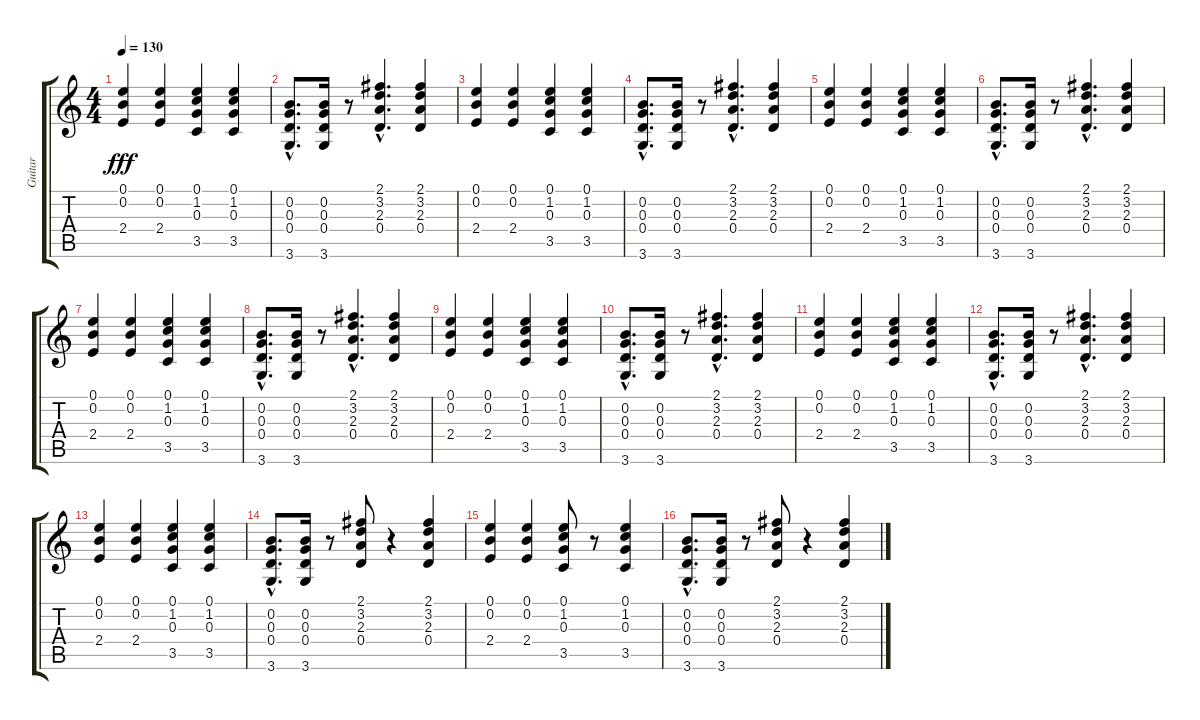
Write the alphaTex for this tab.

\track ("Guitar" "Guitar") {instrument acousticguitarsteel}
\staff {score tabs}
\tuning (E4 B3 G3 D3 A2 E2) {hide}
\ts (4 4)
\tempo 130
\clef g2
\ks c
(0.1 0.2 2.4).4{dy fff} (0.1 0.2 2.4).4 (0.1 1.2 0.3 3.5).4 (0.1 1.2 0.3 3.5).4 |
(0.2{hac} 0.3{hac} 0.4{hac} 3.6{hac}).8{d} (0.2 0.3 0.4 3.6).16 r.8 (2.1{hac} 3.2{hac} 2.3{hac} 0.4{hac}).4{d} (2.1 3.2 2.3 0.4).4 |
(0.1 0.2 2.4).4 (0.1 0.2 2.4).4 (0.1 1.2 0.3 3.5).4 (0.1 1.2 0.3 3.5).4 |
(0.2{hac} 0.3{hac} 0.4{hac} 3.6{hac}).8{d} (0.2 0.3 0.4 3.6).16 r.8 (2.1{hac} 3.2{hac} 2.3{hac} 0.4{hac}).4{d} (2.1 3.2 2.3 0.4).4 |
(0.1 0.2 2.4).4 (0.1 0.2 2.4).4 (0.1 1.2 0.3 3.5).4 (0.1 1.2 0.3 3.5).4 |
(0.2{hac} 0.3{hac} 0.4{hac} 3.6{hac}).8{d} (0.2 0.3 0.4 3.6).16 r.8 (2.1{hac} 3.2{hac} 2.3{hac} 0.4{hac}).4{d} (2.1 3.2 2.3 0.4).4 |
(0.1 0.2 2.4).4 (0.1 0.2 2.4).4 (0.1 1.2 0.3 3.5).4 (0.1 1.2 0.3 3.5).4 |
(0.2{hac} 0.3{hac} 0.4{hac} 3.6{hac}).8{d} (0.2 0.3 0.4 3.6).16 r.8 (2.1{hac} 3.2{hac} 2.3{hac} 0.4{hac}).4{d} (2.1 3.2 2.3 0.4).4 |
(0.1 0.2 2.4).4 (0.1 0.2 2.4).4 (0.1 1.2 0.3 3.5).4 (0.1 1.2 0.3 3.5).4 |
(0.2{hac} 0.3{hac} 0.4{hac} 3.6{hac}).8{d} (0.2 0.3 0.4 3.6).16 r.8 (2.1{hac} 3.2{hac} 2.3{hac} 0.4{hac}).4{d} (2.1 3.2 2.3 0.4).4 |
(0.1 0.2 2.4).4 (0.1 0.2 2.4).4 (0.1 1.2 0.3 3.5).4 (0.1 1.2 0.3 3.5).4 |
(0.2{hac} 0.3{hac} 0.4{hac} 3.6{hac}).8{d} (0.2 0.3 0.4 3.6).16 r.8 (2.1{hac} 3.2{hac} 2.3{hac} 0.4{hac}).4{d} (2.1 3.2 2.3 0.4).4 |
(0.1 0.2 2.4).4 (0.1 0.2 2.4).4 (0.1 1.2 0.3 3.5).4 (0.1 1.2 0.3 3.5).4 |
(0.2{hac} 0.3{hac} 0.4{hac} 3.6{hac}).8{d} (0.2 0.3 0.4 3.6).16 r.8 (2.1 3.2 2.3 0.4).8 r.4 (2.1 3.2 2.3 0.4).4 |
(0.1 0.2 2.4).4 (0.1 0.2 2.4).4 (0.1 1.2 0.3 3.5).8 r.8 (0.1 1.2 0.3 3.5).4 |
(0.2{hac} 0.3{hac} 0.4{hac} 3.6{hac}).8{d} (0.2 0.3 0.4 3.6).16 r.8 (2.1 3.2 2.3 0.4).8 r.4 (2.1 3.2 2.3 0.4).4
